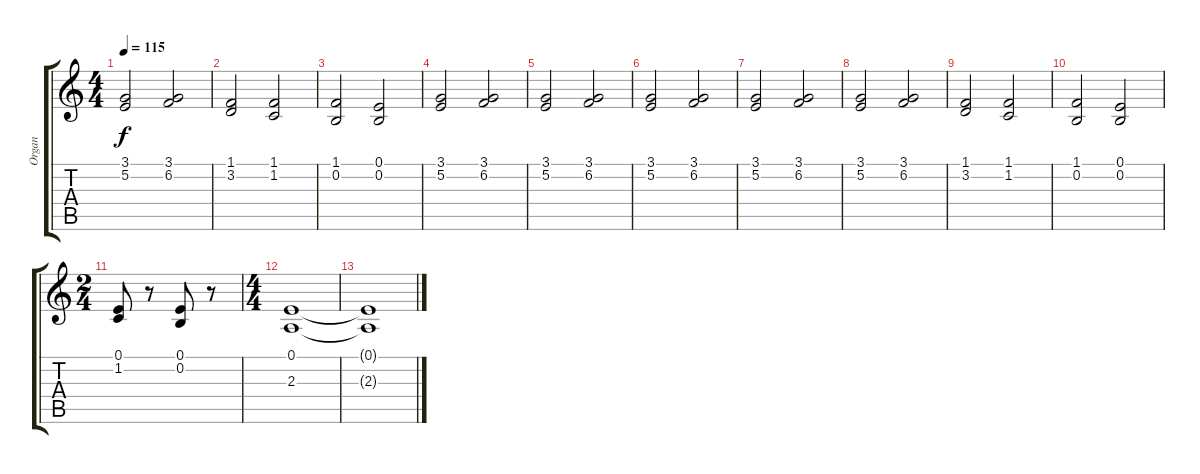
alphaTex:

\track ("Organ" "Organ") {instrument percussiveorgan}
\staff {score tabs}
\tuning (E4 B3 G3 D3 A2 E2) {hide}
\ts (4 4)
\tempo 115
\clef g2
\ks c
(3.1 5.2).2{dy f} (3.1 6.2).2 |
(1.1 3.2).2 (1.1 1.2).2 |
(1.1 0.2).2 (0.1 0.2).2 |
(3.1 5.2).2 (3.1 6.2).2 |
(3.1 5.2).2 (3.1 6.2).2 |
(3.1 5.2).2 (3.1 6.2).2 |
(3.1 5.2).2 (3.1 6.2).2 |
(3.1 5.2).2 (3.1 6.2).2 |
(1.1 3.2).2 (1.1 1.2).2 |
(1.1 0.2).2 (0.1 0.2).2 |
\ts (2 4)
(0.1 1.2).8 r.8 (0.1 0.2).8 r.8 |
\ts (4 4)
(0.1 2.3).1 |
(0.1{t} 2.3{t}).1
